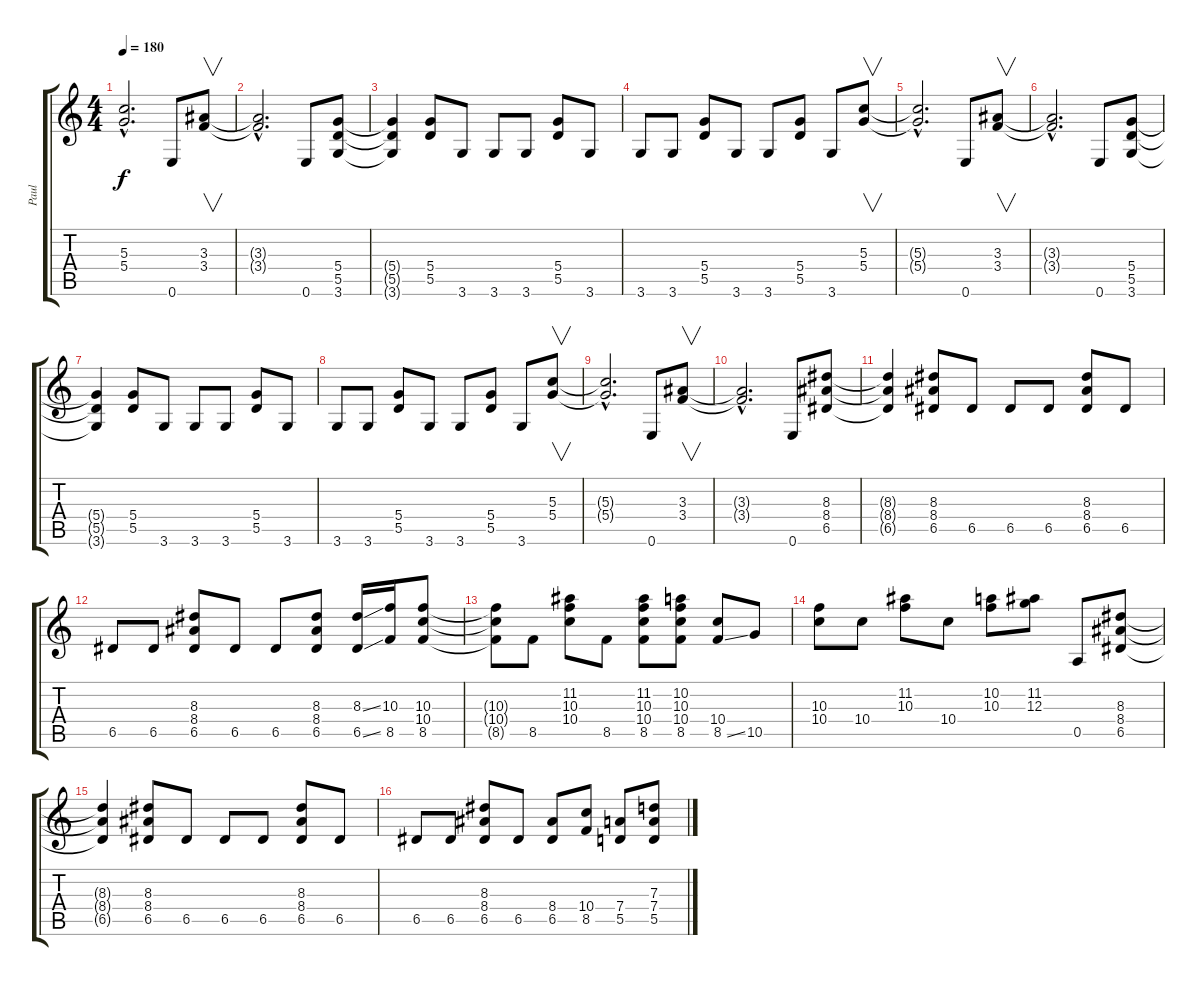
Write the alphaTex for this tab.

\track ("Paul" "Paul") {instrument distortionguitar}
\staff {score tabs}
\tuning (E4 B3 G3 D3 A2 E2) {hide}
\ts (4 4)
\tempo 180
\clef g2
\ks c
(5.3{hac t} 5.4{hac t}).2{d dy f} 0.6.8 (3.3 3.4).8{v} |
(3.3{hac t} 3.4{hac t}).2{d} 0.6.8 (5.4 5.5 3.6).8 |
(5.4{t} 5.5{t} 3.6{t}).4 (5.4 5.5).8 3.6.8 3.6.8 3.6.8 (5.4 5.5).8 3.6.8 |
3.6.8 3.6.8 (5.4 5.5).8 3.6.8 3.6.8 (5.4 5.5).8 3.6.8 (5.3 5.4).8{v} |
(5.3{hac t} 5.4{hac t}).2{d} 0.6.8 (3.3 3.4).8{v} |
(3.3{hac t} 3.4{hac t}).2{d} 0.6.8 (5.4 5.5 3.6).8 |
(5.4{t} 5.5{t} 3.6{t}).4 (5.4 5.5).8 3.6.8 3.6.8 3.6.8 (5.4 5.5).8 3.6.8 |
3.6.8 3.6.8 (5.4 5.5).8 3.6.8 3.6.8 (5.4 5.5).8 3.6.8 (5.3 5.4).8{v} |
(5.3{hac t} 5.4{hac t}).2{d} 0.6.8 (3.3 3.4).8{v} |
(3.3{hac t} 3.4{hac t}).2{d} 0.6.8 (8.3 8.4 6.5).8 |
(8.3{t} 8.4{t} 6.5{t}).4 (8.3 8.4 6.5).8 6.5.8 6.5.8 6.5.8 (8.3 8.4 6.5).8 6.5.8 |
6.5.8 6.5.8 (8.3 8.4 6.5).8 6.5.8 6.5.8 (8.3 8.4 6.5).8 (8.3{ss} 6.5{ss}).16 (10.3 8.5).16 (10.3 10.4 8.5).8 |
(10.3{t} 10.4{t} 8.5{t}).8 8.5.8 (11.2 10.3 10.4).8 8.5.8 (11.2 10.3 10.4 8.5).8 (10.2 10.3 10.4 8.5).8 (10.4 8.5{ss}).8 10.5.8 |
(10.3 10.4).8 10.4.8 (11.2 10.3).8 10.4.8 (10.2 10.3).8 (11.2 12.3).8 0.5.8 (8.3 8.4 6.5).8 |
(8.3{t} 8.4{t} 6.5{t}).4 (8.3 8.4 6.5).8 6.5.8 6.5.8 6.5.8 (8.3 8.4 6.5).8 6.5.8 |
6.5.8 6.5.8 (8.3 8.4 6.5).8 6.5.8 (8.4 6.5).8 (10.4 8.5).8 (7.4 5.5).8 (7.3 7.4 5.5).8
